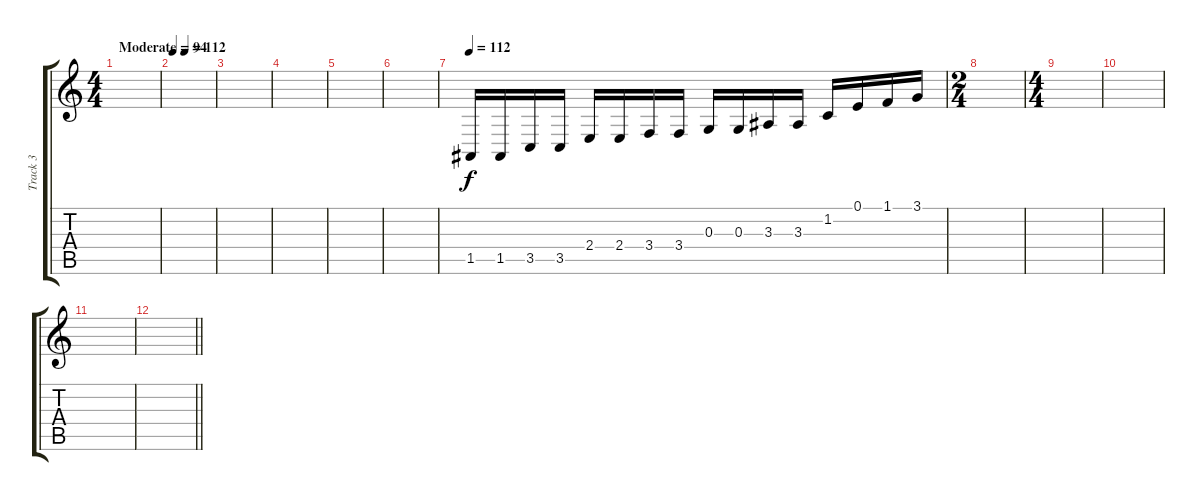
\track ("Track 3" "Track 3") {instrument sitar}
\staff {score tabs}
\tuning (E4 B3 G3 D3 A2 E2) {hide}
\ts (4 4)
\tempo (112 "Moderate")
\clef g2
\ks c
|
\tempo 94
|
|
|
|
|
\tempo 112
1.5.16 1.5.16 3.5.16 3.5.16 2.4.16 2.4.16 3.4.16 3.4.16 0.3.16 0.3.16 3.3.16 3.3.16 1.2.16 0.1.16 1.1.16 3.1.16 |
\ts (2 4)
|
\ts (4 4)
|
|
|
\barLineRight lightlight
